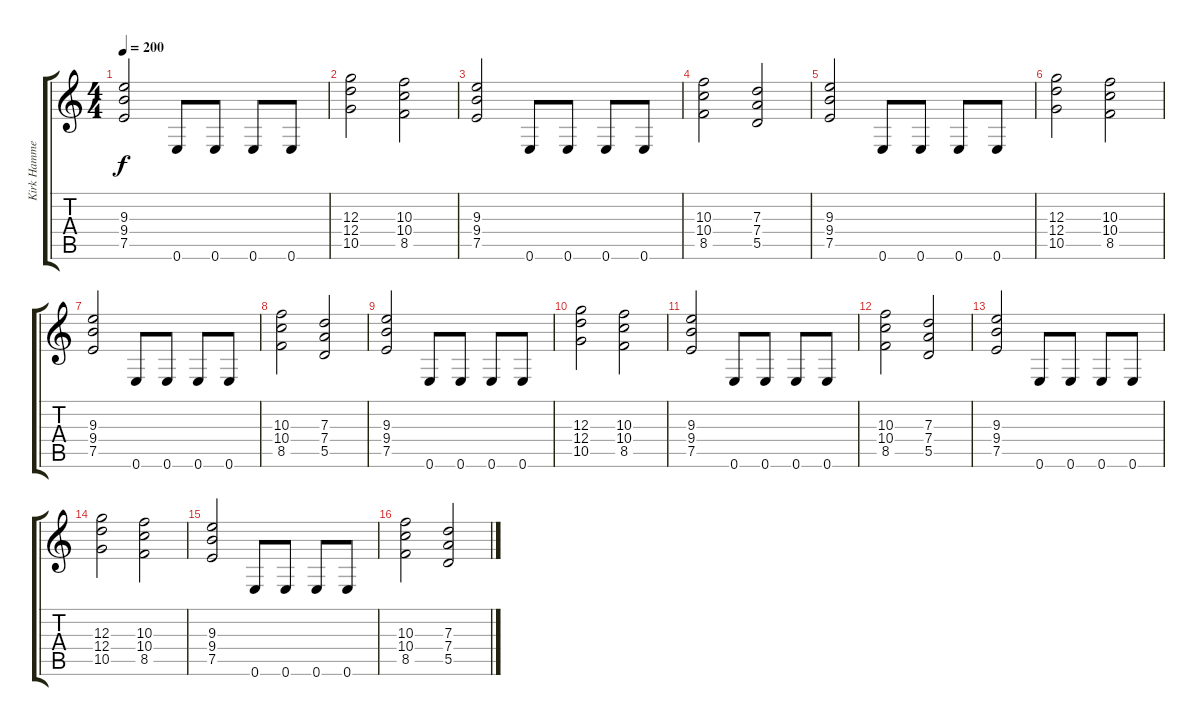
\track ("Kirk Hammet (Guitar)" "Kirk Hamme") {instrument overdrivenguitar}
\staff {score tabs}
\tuning (E4 B3 G3 D3 A2 E2) {hide}
\ts (4 4)
\tempo 200
\clef g2
\ks c
(9.3 9.4 7.5).2{dy f} 0.6.8 0.6.8 0.6.8 0.6.8 |
(12.3 12.4 10.5).2 (10.3 10.4 8.5).2 |
(9.3 9.4 7.5).2 0.6.8 0.6.8 0.6.8 0.6.8 |
(10.3 10.4 8.5).2 (7.3 7.4 5.5).2 |
(9.3 9.4 7.5).2 0.6.8 0.6.8 0.6.8 0.6.8 |
(12.3 12.4 10.5).2 (10.3 10.4 8.5).2 |
(9.3 9.4 7.5).2 0.6.8 0.6.8 0.6.8 0.6.8 |
(10.3 10.4 8.5).2 (7.3 7.4 5.5).2 |
(9.3 9.4 7.5).2 0.6.8 0.6.8 0.6.8 0.6.8 |
(12.3 12.4 10.5).2 (10.3 10.4 8.5).2 |
(9.3 9.4 7.5).2 0.6.8 0.6.8 0.6.8 0.6.8 |
(10.3 10.4 8.5).2 (7.3 7.4 5.5).2 |
(9.3 9.4 7.5).2 0.6.8 0.6.8 0.6.8 0.6.8 |
(12.3 12.4 10.5).2 (10.3 10.4 8.5).2 |
(9.3 9.4 7.5).2 0.6.8 0.6.8 0.6.8 0.6.8 |
(10.3 10.4 8.5).2 (7.3 7.4 5.5).2
